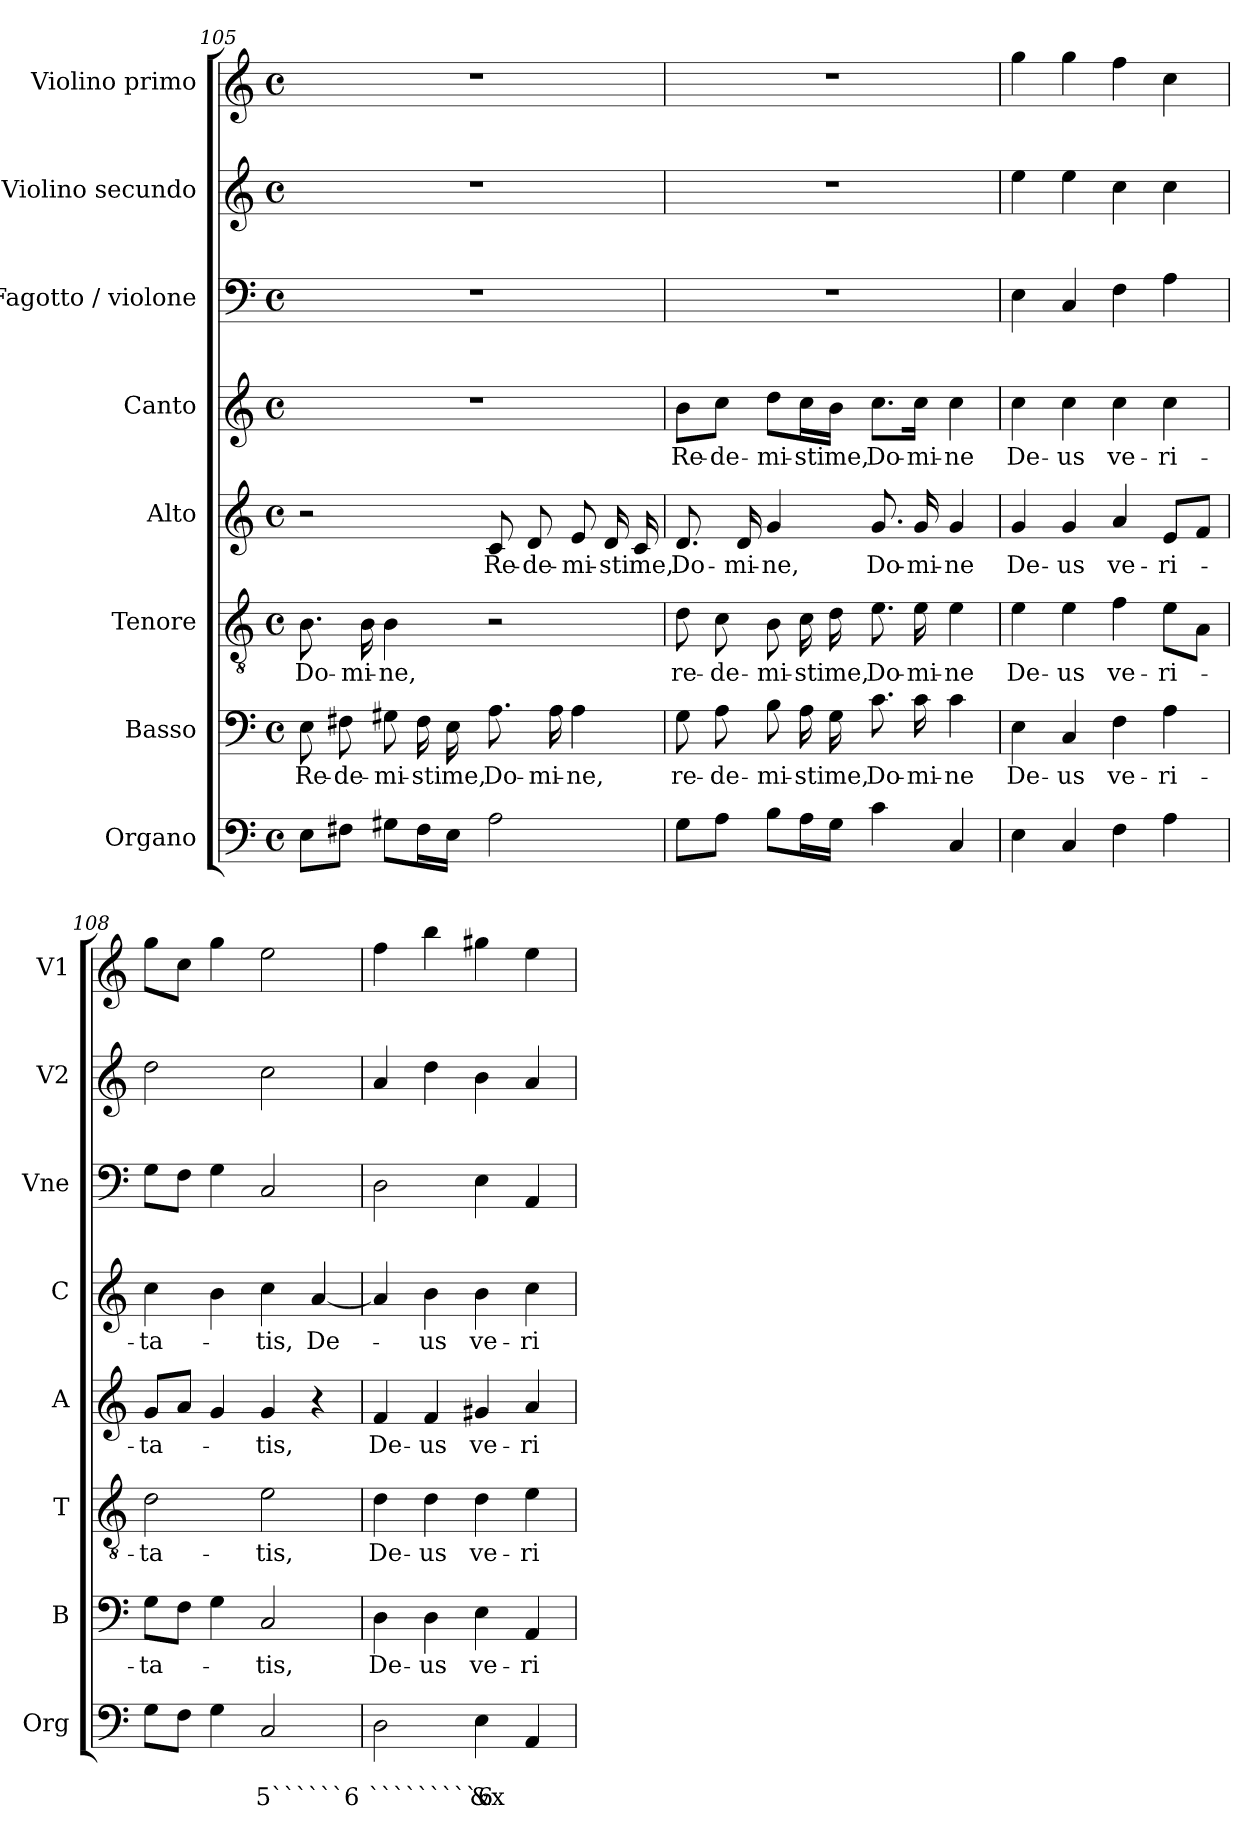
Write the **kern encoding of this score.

**kern	**text	**text	**kern	**text	**kern	**text	**kern	**text	**kern	**text	**kern	**kern	**kern
*part8	*part8	*part8	*part7	*part7	*part6	*part6	*part5	*part5	*part4	*part4	*part3	*part2	*part1
*staff8	*staff8	*staff8	*staff7	*staff7	*staff6	*staff6	*staff5	*staff5	*staff4	*staff4	*staff3	*staff2	*staff1
*I"Organo	*	*	*I"Basso	*	*I"Tenore	*	*I"Alto	*	*I"Canto	*	*I"Fagotto / violone	*I"Violino secundo	*I"Violino primo
*I'Org	*	*	*I'B	*	*I'T	*	*I'A	*	*I'C	*	*I'Vne	*I'V2	*I'V1
*clefF4	*	*	*clefF4	*	*clefGv2	*	*clefG2	*	*clefG2	*	*clefF4	*clefG2	*clefG2
*k[]	*	*	*k[]	*	*k[]	*	*k[]	*	*k[]	*	*k[]	*k[]	*k[]
*C:	*	*	*C:	*	*C:	*	*C:	*	*C:	*	*C:	*C:	*C:
*M4/4	*	*	*M4/4	*	*M4/4	*	*M4/4	*	*M4/4	*	*M4/4	*M4/4	*M4/4
*met(c)	*	*	*met(c)	*	*met(c)	*	*met(c)	*	*met(c)	*	*met(c)	*met(c)	*met(c)
=105	=105	=105	=105	=105	=105	=105	=105	=105	=105	=105	=105	=105	=105
!	!	!	!	!LO:LY:b	!	!LO:LY:b	!	!	!	!	!	!	!
8E\L	.	.	8E\	Re-	8.B\	Do-	2r	.	1r	.	1r	1r	1r
!	!	!	!	!LO:LY:b	!	!	!	!	!	!	!	!	!
8F#X\J	.	.	8F#X\	-de-	.	.	.	.	.	.	.	.	.
!	!	!	!	!	!	!LO:LY:b	!	!	!	!	!	!	!
.	.	.	.	.	16B\	-mi-	.	.	.	.	.	.	.
!	!	!	!	!LO:LY:b	!	!LO:LY:b	!	!	!	!	!	!	!
8G#X\L	.	.	8G#X\	-mi-	4B\	-ne,	.	.	.	.	.	.	.
!	!	!	!	!LO:LY:b	!	!	!	!	!	!	!	!	!
16F#\L	.	.	16F#\	-sti	.	.	.	.	.	.	.	.	.
!	!	!	!	!LO:LY:b	!	!	!	!	!	!	!	!	!
16E\JJ	.	.	16E\	me,	.	.	.	.	.	.	.	.	.
!	!	!	!	!LO:LY:b	!	!	!	!LO:LY:b	!	!	!	!	!
2A\	.	.	8.A\	Do-	2r	.	8c/	Re-	.	.	.	.	.
!	!	!	!	!	!	!	!	!LO:LY:b	!	!	!	!	!
.	.	.	.	.	.	.	8d/	-de-	.	.	.	.	.
!	!	!	!	!LO:LY:b	!	!	!	!	!	!	!	!	!
.	.	.	16A\	-mi-	.	.	.	.	.	.	.	.	.
!	!	!	!	!LO:LY:b	!	!	!	!LO:LY:b	!	!	!	!	!
.	.	.	4A\	-ne,	.	.	8e/	-mi-	.	.	.	.	.
!	!	!	!	!	!	!	!	!LO:LY:b	!	!	!	!	!
.	.	.	.	.	.	.	16d/	-sti	.	.	.	.	.
!	!	!	!	!	!	!	!	!LO:LY:b	!	!	!	!	!
.	.	.	.	.	.	.	16c/	me,	.	.	.	.	.
=106	=106	=106	=106	=106	=106	=106	=106	=106	=106	=106	=106	=106	=106
!	!	!	!	!LO:LY:b	!	!LO:LY:b	!	!LO:LY:b	!	!LO:LY:b	!	!	!
8G\L	.	.	8G\	re-	8d\	re-	8.d/	Do-	8b\L	Re-	1r	1r	1r
!	!	!	!	!LO:LY:b	!	!LO:LY:b	!	!	!	!LO:LY:b	!	!	!
8A\J	.	.	8A\	-de-	8c\	-de-	.	.	8cc\J	-de-	.	.	.
!	!	!	!	!	!	!	!	!LO:LY:b	!	!	!	!	!
.	.	.	.	.	.	.	16d/	-mi-	.	.	.	.	.
!	!	!	!	!LO:LY:b	!	!LO:LY:b	!	!LO:LY:b	!	!LO:LY:b	!	!	!
8B\L	.	.	8B\	-mi-	8B\	-mi-	4g/	-ne,	8dd\L	-mi-	.	.	.
!	!	!	!	!LO:LY:b	!	!LO:LY:b	!	!	!	!LO:LY:b	!	!	!
16A\L	.	.	16A\	-sti	16c\	-sti	.	.	16cc\L	-sti	.	.	.
!	!	!	!	!LO:LY:b	!	!LO:LY:b	!	!	!	!LO:LY:b	!	!	!
16G\JJ	.	.	16G\	me,	16d\	me,	.	.	16b\JJ	me,	.	.	.
!	!	!	!	!LO:LY:b	!	!LO:LY:b	!	!LO:LY:b	!	!LO:LY:b	!	!	!
4c\	.	.	8.c\	Do-	8.e\	Do-	8.g/	Do-	8.cc\L	Do-	.	.	.
!	!	!	!	!LO:LY:b	!	!LO:LY:b	!	!LO:LY:b	!	!LO:LY:b	!	!	!
.	.	.	16c\	-mi-	16e\	-mi-	16g/	-mi-	16cc\Jk	-mi-	.	.	.
!	!	!	!	!LO:LY:b	!	!LO:LY:b	!	!LO:LY:b	!	!LO:LY:b	!	!	!
4C/	.	.	4c\	-ne	4e\	-ne	4g/	-ne	4cc\	-ne	.	.	.
!!LO:LB:g=z
=107	=107	=107	=107	=107	=107	=107	=107	=107	=107	=107	=107	=107	=107
!	!	!	!	!LO:LY:b	!	!LO:LY:b	!	!LO:LY:b	!	!LO:LY:b	!	!	!
4E\	.	.	4E\	De-	4e\	De-	4g/	De-	4cc\	De-	4E\	4ee\	4gg\
!	!	!	!	!LO:LY:b	!	!LO:LY:b	!	!LO:LY:b	!	!LO:LY:b	!	!	!
4C/	.	.	4C/	-us	4e\	-us	4g/	-us	4cc\	-us	4C/	4ee\	4gg\
!	!	!	!	!LO:LY:b	!	!LO:LY:b	!	!LO:LY:b	!	!LO:LY:b	!	!	!
4F\	.	.	4F\	ve-	4f\	ve-	4a/	ve-	4cc\	ve-	4F\	4cc\	4ff\
!	!	!	!	!LO:LY:b	!	!LO:LY:b	!	!LO:LY:b	!	!LO:LY:b	!	!	!
4A\	.	.	4A\	-ri-	8e\L	-ri-	8e/L	-ri-	4cc\	-ri-	4A\	4cc\	4cc\
.	.	.	.	.	8A\J	.	8f/J	.	.	.	.	.	.
=108	=108	=108	=108	=108	=108	=108	=108	=108	=108	=108	=108	=108	=108
!	!	!	!	!LO:LY:b	!	!LO:LY:b	!	!LO:LY:b	!	!LO:LY:b	!	!	!
8G\L	.	.	8G\L	-ta-	2d\	-ta-	8g/L	-ta-	4cc\	-ta-	8G\L	2dd\	8gg\L
8F\J	.	.	8F\J	.	.	.	8a/J	.	.	.	8F\J	.	8cc\J
4G\	.	.	4G\	.	.	.	4g/	.	4b\	.	4G\	.	4gg\
!	!	!LO:LY:b	!	!LO:LY:b	!	!LO:LY:b	!	!LO:LY:b	!	!LO:LY:b	!	!	!
2C/	.	5``````6	2C/	-tis,	2e\	-tis,	4g/	-tis,	4cc\	-tis,	2C/	2cc\	2ee\
!	!	!	!	!	!	!	!	!	!	!LO:LY:b	!	!	!
.	.	.	.	.	.	.	4r	.	[4a/	De-	.	.	.
=109	=109	=109	=109	=109	=109	=109	=109	=109	=109	=109	=109	=109	=109
!	!	!LO:LY:b	!	!LO:LY:b	!	!LO:LY:b	!	!LO:LY:b	!	!	!	!	!
2D\	.	`````````6	4D\	De-	4d\	De-	4f/	De-	4a/]	.	2D\	4a/	4ff\
!	!	!	!	!LO:LY:b	!	!LO:LY:b	!	!LO:LY:b	!	!LO:LY:b	!	!	!
.	.	.	4D\	-us	4d\	-us	4f/	-us	4b\	-us	.	4dd\	4bb\
!	!	!LO:LY:b	!	!LO:LY:b	!	!LO:LY:b	!	!LO:LY:b	!	!LO:LY:b	!	!	!
4E\	.	&x	4E\	ve-	4d\	ve-	4g#X/	ve-	4b\	ve-	4E\	4b\	4gg#X\
!	!	!	!	!LO:LY:b	!	!LO:LY:b	!	!LO:LY:b	!	!LO:LY:b	!	!	!
4AA/	.	.	4AA/	-ri-	4e\	-ri-	4a/	-ri-	4cc\	-ri-	4AA/	4a/	4ee\
=	=	=	=	=	=	=	=	=	=	=	=	=	=
*-	*-	*-	*-	*-	*-	*-	*-	*-	*-	*-	*-	*-	*-
